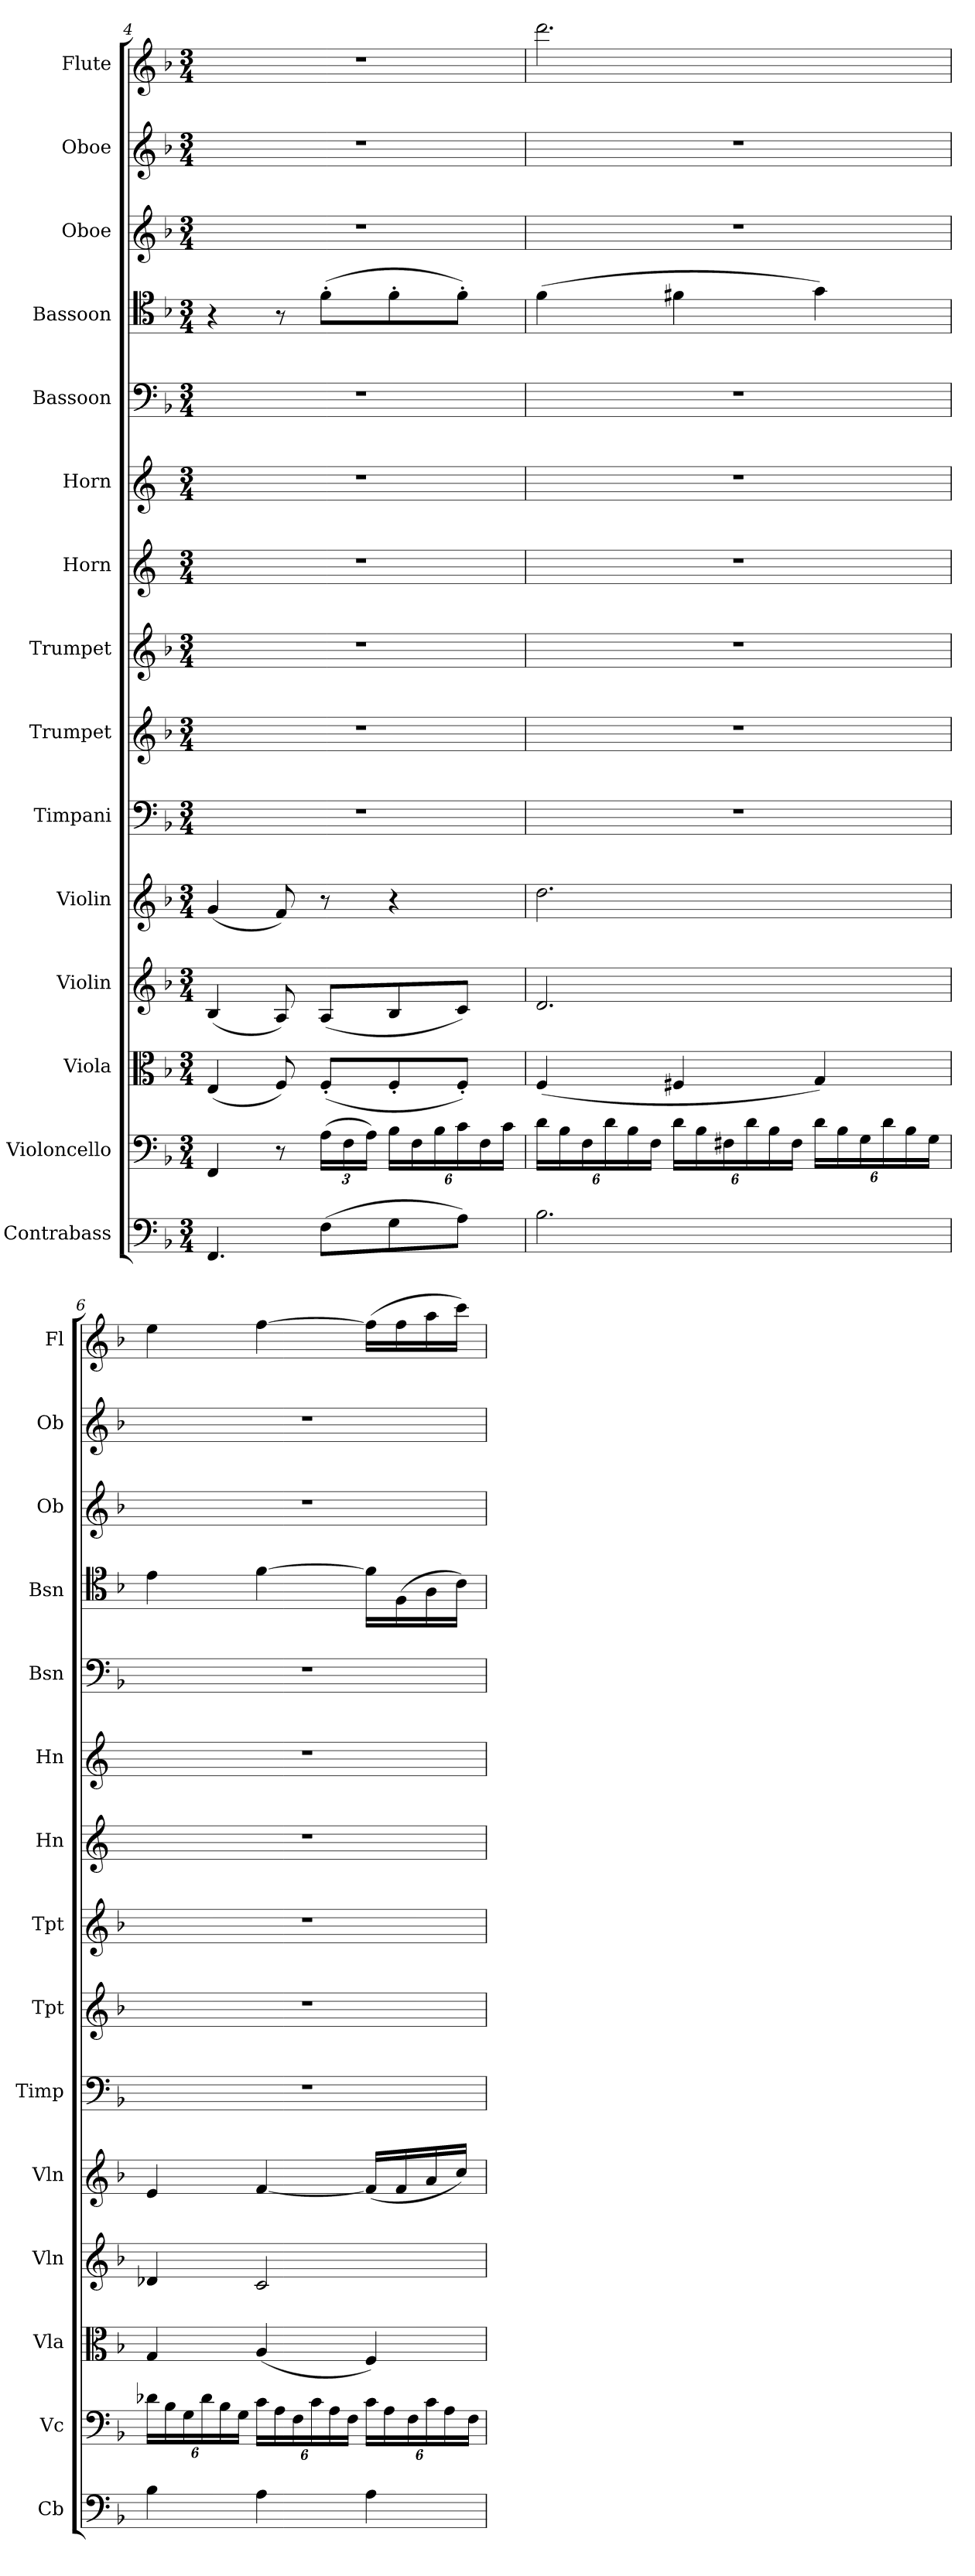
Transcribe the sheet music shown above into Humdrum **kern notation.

**kern	**kern	**kern	**kern	**kern	**kern	**kern	**kern	**kern	**kern	**kern	**kern	**kern	**kern	**kern
*part15	*part14	*part13	*part12	*part11	*part10	*part9	*part8	*part7	*part6	*part5	*part4	*part3	*part2	*part1
*staff15	*staff14	*staff13	*staff12	*staff11	*staff10	*staff9	*staff8	*staff7	*staff6	*staff5	*staff4	*staff3	*staff2	*staff1
*I"Contrabass	*I"Violoncello	*I"Viola	*I"Violin	*I"Violin	*I"Timpani	*I"Trumpet	*I"Trumpet	*I"Horn	*I"Horn	*I"Bassoon	*I"Bassoon	*I"Oboe	*I"Oboe	*I"Flute
*I'Cb	*I'Vc	*I'Vla	*I'Vln	*I'Vln	*I'Timp	*I'Tpt	*I'Tpt	*I'Hn	*I'Hn	*I'Bsn	*I'Bsn	*I'Ob	*I'Ob	*I'Fl
*clefF4	*clefF4	*clefC3	*clefG2	*clefG2	*clefF4	*clefG2	*clefG2	*clefG2	*clefG2	*clefF4	*clefC4	*clefG2	*clefG2	*clefG2
*k[b-]	*k[b-]	*k[b-]	*k[b-]	*k[b-]	*k[b-]	*k[b-]	*k[b-]	*k[]	*k[]	*k[b-]	*k[b-]	*k[b-]	*k[b-]	*k[b-]
*M3/4	*M3/4	*M3/4	*M3/4	*M3/4	*M3/4	*M3/4	*M3/4	*M3/4	*M3/4	*M3/4	*M3/4	*M3/4	*M3/4	*M3/4
=4	=4	=4	=4	=4	=4	=4	=4	=4	=4	=4	=4	=4	=4	=4
4.FF/	4FF/	(4E/	(4B-/	(4g/	2.r	2.r	2.r	2.r	2.r	2.r	4r	2.r	2.r	2.r
.	8r	8F/)	8A/)	8f/)	.	.	.	.	.	.	8r	.	.	.
(8F\L	(24A\LL	(8F'/L	(8A/L	8r	.	.	.	.	.	.	(8f'\L	.	.	.
.	24F\	.	.	.	.	.	.	.	.	.	.	.	.	.
.	24A\JJ)	.	.	.	.	.	.	.	.	.	.	.	.	.
8G\	24B-\LL	8F'/	8B-/	4r	.	.	.	.	.	.	8f'\	.	.	.
.	24F\	.	.	.	.	.	.	.	.	.	.	.	.	.
.	24B-\	.	.	.	.	.	.	.	.	.	.	.	.	.
8A\J)	24c\	8F'/J)	8c/J)	.	.	.	.	.	.	.	8f'\J)	.	.	.
.	24F\	.	.	.	.	.	.	.	.	.	.	.	.	.
.	24c\JJ	.	.	.	.	.	.	.	.	.	.	.	.	.
=5	=5	=5	=5	=5	=5	=5	=5	=5	=5	=5	=5	=5	=5	=5
2.B-\	24d\LL	(4F/	2.d/	2.dd\	2.r	2.r	2.r	2.r	2.r	2.r	(4f\	2.r	2.r	2.ddd\
.	24B-\	.	.	.	.	.	.	.	.	.	.	.	.	.
.	24F\	.	.	.	.	.	.	.	.	.	.	.	.	.
.	24d\	.	.	.	.	.	.	.	.	.	.	.	.	.
.	24B-\	.	.	.	.	.	.	.	.	.	.	.	.	.
.	24F\JJ	.	.	.	.	.	.	.	.	.	.	.	.	.
.	24d\LL	4F#X/	.	.	.	.	.	.	.	.	4f#X\	.	.	.
.	24B-\	.	.	.	.	.	.	.	.	.	.	.	.	.
.	24F#X\	.	.	.	.	.	.	.	.	.	.	.	.	.
.	24d\	.	.	.	.	.	.	.	.	.	.	.	.	.
.	24B-\	.	.	.	.	.	.	.	.	.	.	.	.	.
.	24F#\JJ	.	.	.	.	.	.	.	.	.	.	.	.	.
.	24d\LL	4G/)	.	.	.	.	.	.	.	.	4g\)	.	.	.
.	24B-\	.	.	.	.	.	.	.	.	.	.	.	.	.
.	24G\	.	.	.	.	.	.	.	.	.	.	.	.	.
.	24d\	.	.	.	.	.	.	.	.	.	.	.	.	.
.	24B-\	.	.	.	.	.	.	.	.	.	.	.	.	.
.	24G\JJ	.	.	.	.	.	.	.	.	.	.	.	.	.
=6	=6	=6	=6	=6	=6	=6	=6	=6	=6	=6	=6	=6	=6	=6
4B-\	24d-X\LL	4G/	4d-X/	4e/	2.r	2.r	2.r	2.r	2.r	2.r	4e\	2.r	2.r	4ee\
.	24B-\	.	.	.	.	.	.	.	.	.	.	.	.	.
.	24G\	.	.	.	.	.	.	.	.	.	.	.	.	.
.	24d-\	.	.	.	.	.	.	.	.	.	.	.	.	.
.	24B-\	.	.	.	.	.	.	.	.	.	.	.	.	.
.	24G\JJ	.	.	.	.	.	.	.	.	.	.	.	.	.
4A\	24c\LL	(4A/	2c/	[4f/	.	.	.	.	.	.	[4f\	.	.	[4ff\
.	24A\	.	.	.	.	.	.	.	.	.	.	.	.	.
.	24F\	.	.	.	.	.	.	.	.	.	.	.	.	.
.	24c\	.	.	.	.	.	.	.	.	.	.	.	.	.
.	24A\	.	.	.	.	.	.	.	.	.	.	.	.	.
.	24F\JJ	.	.	.	.	.	.	.	.	.	.	.	.	.
4A\	24c\LL	4F/)	.	(16f/LL]	.	.	.	.	.	.	16f\LL]	.	.	(16ff\LL]
.	24A\	.	.	.	.	.	.	.	.	.	.	.	.	.
.	.	.	.	16f/	.	.	.	.	.	.	(16F\	.	.	16ff\
.	24F\	.	.	.	.	.	.	.	.	.	.	.	.	.
.	24c\	.	.	16a/	.	.	.	.	.	.	16A\	.	.	16aa\
.	24A\	.	.	.	.	.	.	.	.	.	.	.	.	.
.	.	.	.	16cc/JJ)	.	.	.	.	.	.	16c\JJ)	.	.	16ccc\JJ)
.	24F\JJ	.	.	.	.	.	.	.	.	.	.	.	.	.
=	=	=	=	=	=	=	=	=	=	=	=	=	=	=
*-	*-	*-	*-	*-	*-	*-	*-	*-	*-	*-	*-	*-	*-	*-
